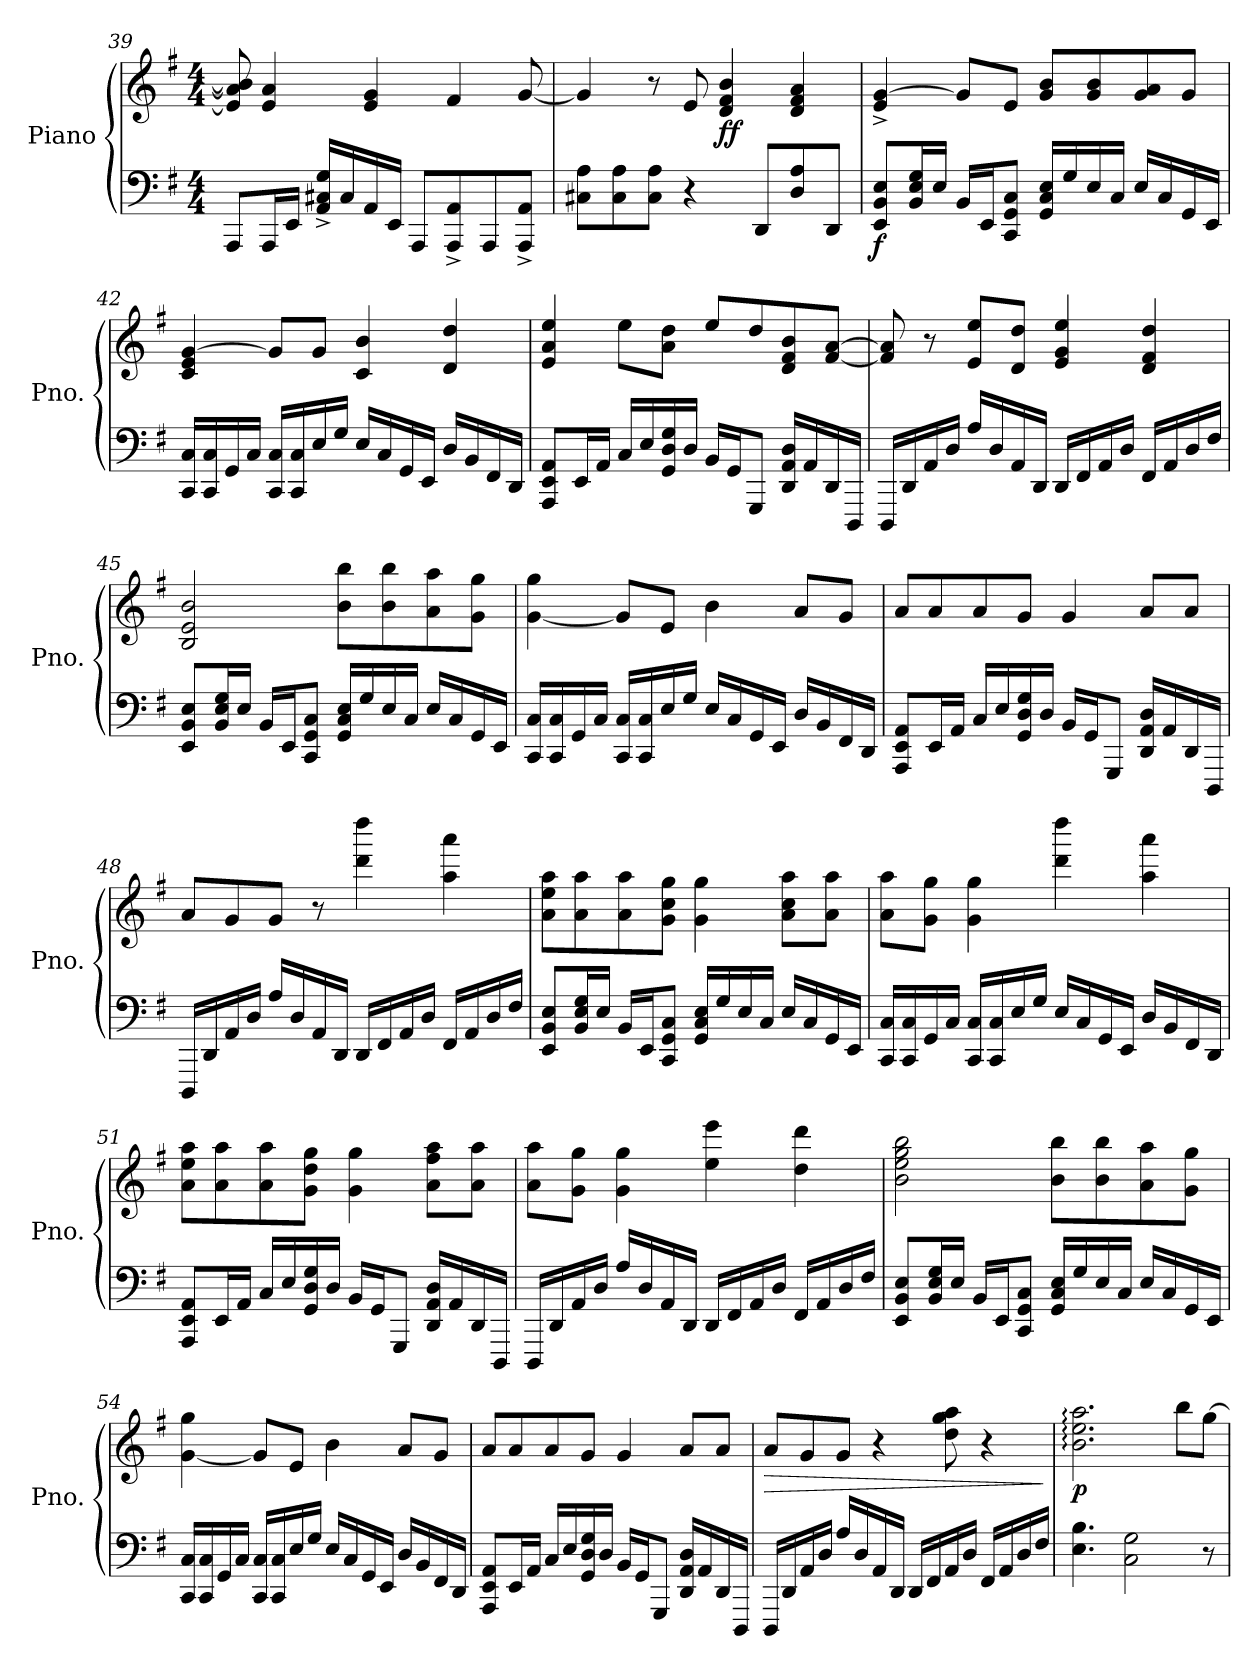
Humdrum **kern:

**kern	**kern	**dynam
*part1	*part1	*part1
*staff2	*staff1	*staff1/2
*I"Piano	*	*
*I'Pno.	*	*
*clefF4	*clefG2	*
*k[f#]	*k[f#]	*
*M4/4	*M4/4	*
=39	=39	=39
8AAA/L	8e/] 8a/] 8b/]	.
16AAA/L	4e/ 4a/	.
16EE/JJ	.	.
16AA/^ 16C#X/^ 16G/^LL	.	.
16C#/	.	.
16AA/	4e/ 4g/	.
16EE/JJ	.	.
8AAA/L	.	.
8AAA/^ 8AA/^	4f#/	.
8AAA/	.	.
8AAA/^ 8AA/^J	[8g/	.
=40	=40	=40
8C#X\ 8A\L	4g/]	.
8C#\ 8A\	.	.
8C#\ 8A\J	8r	.
4r	8e/	.
!	!	!LO:DY:b
.	4d/ 4f#/ 4b/	ff
8DD/L	.	.
8D/ 8A/	4d/ 4f#/ 4a/	.
8DD/J	.	.
!!LO:LB:g=z
=41	=41	=41
!	!	!LO:DY:b=2
8EE/ 8BB/ 8E/L	4e/^ [4g/^	f
16BB/ 16E/ 16G/L	.	.
16E/JJ	.	.
16BB/LL	8g/L]	.
16EE/J	.	.
8CC/ 8GG/ 8C/J	8e/J	.
16GG/ 16C/ 16E/LL	8g/ 8b/L	.
16G/	.	.
16E/	8g/ 8b/	.
16C/JJ	.	.
16E/LL	8g/ 8a/	.
16C/	.	.
16GG/	8g/J	.
16EE/JJ	.	.
=42	=42	=42
16CC/ 16C/LL	4c/ 4e/ [4g/	.
16CC/ 16C/	.	.
16GG/	.	.
16C/JJ	.	.
16CC/ 16C/LL	8g/L]	.
16CC/ 16C/	.	.
16E/	8g/J	.
16G/JJ	.	.
16E/LL	4c/ 4b/	.
16C/	.	.
16GG/	.	.
16EE/JJ	.	.
16D/LL	4d/ 4dd/	.
16BB/	.	.
16FF#/	.	.
16DD/JJ	.	.
=43	=43	=43
8AAA/ 8EE/ 8AA/L	4e/ 4a/ 4ee/	.
16EE/L	.	.
16AA/JJ	.	.
16C/LL	8ee\L	.
16E/	.	.
16GG/ 16D/ 16G/	8a\ 8dd\J	.
16D/JJ	.	.
16BB/LL	8ee/L	.
16GG/J	.	.
8GGG/J	8dd/	.
16DD/ 16AA/ 16D/LL	8d/ 8f#/ 8b/	.
16AA/	.	.
16DD/	[8f#/ [8a/J	.
16DDD/JJ	.	.
!!LO:LB:g=z
=44	=44	=44
16DDD/LL	8f#/] 8a/]	.
16DD/	.	.
16AA/	8r	.
16D/JJ	.	.
16A/LL	8e/ 8ee/L	.
16D/	.	.
16AA/	8d/ 8dd/J	.
16DD/JJ	.	.
16DD/LL	4e/ 4g/ 4ee/	.
16FF#/	.	.
16AA/	.	.
16D/JJ	.	.
16FF#/LL	4d/ 4f#/ 4dd/	.
16AA/	.	.
16D/	.	.
16F#/JJ	.	.
=45	=45	=45
8EE/ 8BB/ 8E/L	2B/ 2e/ 2b/	.
16BB/ 16E/ 16G/L	.	.
16E/JJ	.	.
16BB/LL	.	.
16EE/J	.	.
8CC/ 8GG/ 8C/J	.	.
16GG/ 16C/ 16E/LL	8b\ 8bb\L	.
16G/	.	.
16E/	8b\ 8bb\	.
16C/JJ	.	.
16E/LL	8a\ 8aa\	.
16C/	.	.
16GG/	8g\ 8gg\J	.
16EE/JJ	.	.
!!LO:LB:g=z
=46	=46	=46
16CC/ 16C/LL	[4g\ 4gg\	.
16CC/ 16C/	.	.
16GG/	.	.
16C/JJ	.	.
16CC/ 16C/LL	8g/L]	.
16CC/ 16C/	.	.
16E/	8e/J	.
16G/JJ	.	.
16E/LL	4b\	.
16C/	.	.
16GG/	.	.
16EE/JJ	.	.
16D/LL	8a/L	.
16BB/	.	.
16FF#/	8g/J	.
16DD/JJ	.	.
=47	=47	=47
8AAA/ 8EE/ 8AA/L	8a/L	.
16EE/L	8a/	.
16AA/JJ	.	.
16C/LL	8a/	.
16E/	.	.
16GG/ 16D/ 16G/	8g/J	.
16D/JJ	.	.
16BB/LL	4g/	.
16GG/J	.	.
8GGG/J	.	.
16DD/ 16AA/ 16D/LL	8a/L	.
16AA/	.	.
16DD/	8a/J	.
16DDD/JJ	.	.
!!LO:LB:g=z
=48	=48	=48
16DDD/LL	8a/L	.
16DD/	.	.
16AA/	8g/	.
16D/JJ	.	.
16A/LL	8g/J	.
16D/	.	.
16AA/	8r	.
16DD/JJ	.	.
16DD/LL	4ddd\ 4dddd\	.
16FF#/	.	.
16AA/	.	.
16D/JJ	.	.
16FF#/LL	4aa\ 4aaa\	.
16AA/	.	.
16D/	.	.
16F#/JJ	.	.
=49	=49	=49
8EE/ 8BB/ 8E/L	8a\ 8ee\ 8aa\L	.
16BB/ 16E/ 16G/L	8a\ 8aa\	.
16E/JJ	.	.
16BB/LL	8a\ 8aa\	.
16EE/J	.	.
8CC/ 8GG/ 8C/J	8g\ 8cc\ 8gg\J	.
16GG/ 16C/ 16E/LL	4g\ 4gg\	.
16G/	.	.
16E/	.	.
16C/JJ	.	.
16E/LL	8a\ 8cc\ 8aa\L	.
16C/	.	.
16GG/	8a\ 8aa\J	.
16EE/JJ	.	.
!!LO:PB:g=z
=50	=50	=50
16CC/ 16C/LL	8a\ 8aa\L	.
16CC/ 16C/	.	.
16GG/	8g\ 8gg\J	.
16C/JJ	.	.
16CC/ 16C/LL	4g\ 4gg\	.
16CC/ 16C/	.	.
16E/	.	.
16G/JJ	.	.
16E/LL	4ddd\ 4dddd\	.
16C/	.	.
16GG/	.	.
16EE/JJ	.	.
16D/LL	4aa\ 4aaa\	.
16BB/	.	.
16FF#/	.	.
16DD/JJ	.	.
=51	=51	=51
8AAA/ 8EE/ 8AA/L	8a\ 8ee\ 8aa\L	.
16EE/L	8a\ 8aa\	.
16AA/JJ	.	.
16C/LL	8a\ 8aa\	.
16E/	.	.
16GG/ 16D/ 16G/	8g\ 8dd\ 8gg\J	.
16D/JJ	.	.
16BB/LL	4g\ 4gg\	.
16GG/J	.	.
8GGG/J	.	.
16DD/ 16AA/ 16D/LL	8a\ 8ff#\ 8aa\L	.
16AA/	.	.
16DD/	8a\ 8aa\J	.
16DDD/JJ	.	.
!!LO:LB:g=z
=52	=52	=52
16DDD/LL	8a\ 8aa\L	.
16DD/	.	.
16AA/	8g\ 8gg\J	.
16D/JJ	.	.
16A/LL	4g\ 4gg\	.
16D/	.	.
16AA/	.	.
16DD/JJ	.	.
16DD/LL	4ee\ 4eee\	.
16FF#/	.	.
16AA/	.	.
16D/JJ	.	.
16FF#/LL	4dd\ 4ddd\	.
16AA/	.	.
16D/	.	.
16F#/JJ	.	.
=53	=53	=53
8EE/ 8BB/ 8E/L	2b\ 2ee\ 2gg\ 2bb\	.
16BB/ 16E/ 16G/L	.	.
16E/JJ	.	.
16BB/LL	.	.
16EE/J	.	.
8CC/ 8GG/ 8C/J	.	.
16GG/ 16C/ 16E/LL	8b\ 8bb\L	.
16G/	.	.
16E/	8b\ 8bb\	.
16C/JJ	.	.
16E/LL	8a\ 8aa\	.
16C/	.	.
16GG/	8g\ 8gg\J	.
16EE/JJ	.	.
!!LO:LB:g=z
=54	=54	=54
16CC/ 16C/LL	[4g\ 4gg\	.
16CC/ 16C/	.	.
16GG/	.	.
16C/JJ	.	.
16CC/ 16C/LL	8g/L]	.
16CC/ 16C/	.	.
16E/	8e/J	.
16G/JJ	.	.
16E/LL	4b\	.
16C/	.	.
16GG/	.	.
16EE/JJ	.	.
16D/LL	8a/L	.
16BB/	.	.
16FF#/	8g/J	.
16DD/JJ	.	.
=55	=55	=55
8AAA/ 8EE/ 8AA/L	8a/L	.
16EE/L	8a/	.
16AA/JJ	.	.
16C/LL	8a/	.
16E/	.	.
16GG/ 16D/ 16G/	8g/J	.
16D/JJ	.	.
16BB/LL	4g/	.
16GG/J	.	.
8GGG/J	.	.
16DD/ 16AA/ 16D/LL	8a/L	.
16AA/	.	.
16DD/	8a/J	.
16DDD/JJ	.	.
!!LO:LB:g=z
=56	=56	=56
!	!	!LO:HP:b
16DDD/LL	8a/L	>
16DD/	.	.
16AA/	8g/	.
16D/JJ	.	.
16A/LL	8g/J	.
16D/	.	.
16AA/	4r	.
16DD/JJ	.	.
16DD/LL	.	.
16FF#/	.	.
16AA/	8dd\ 8gg\ 8aa\	.
16D/JJ	.	.
16FF#/LL	4r	.
16AA/	.	.
16D/	.	.
16F#/JJ	.	.
.	.	]
=57	=57	=57
!	!	!LO:DY:b
4.E\ 4.B\	2.b\: 2.ee\: 2.aa\:	p
2C\ 2G\	.	.
.	8bb\L	.
8r	[8gg\J	.
=	=	=
*-	*-	*-
